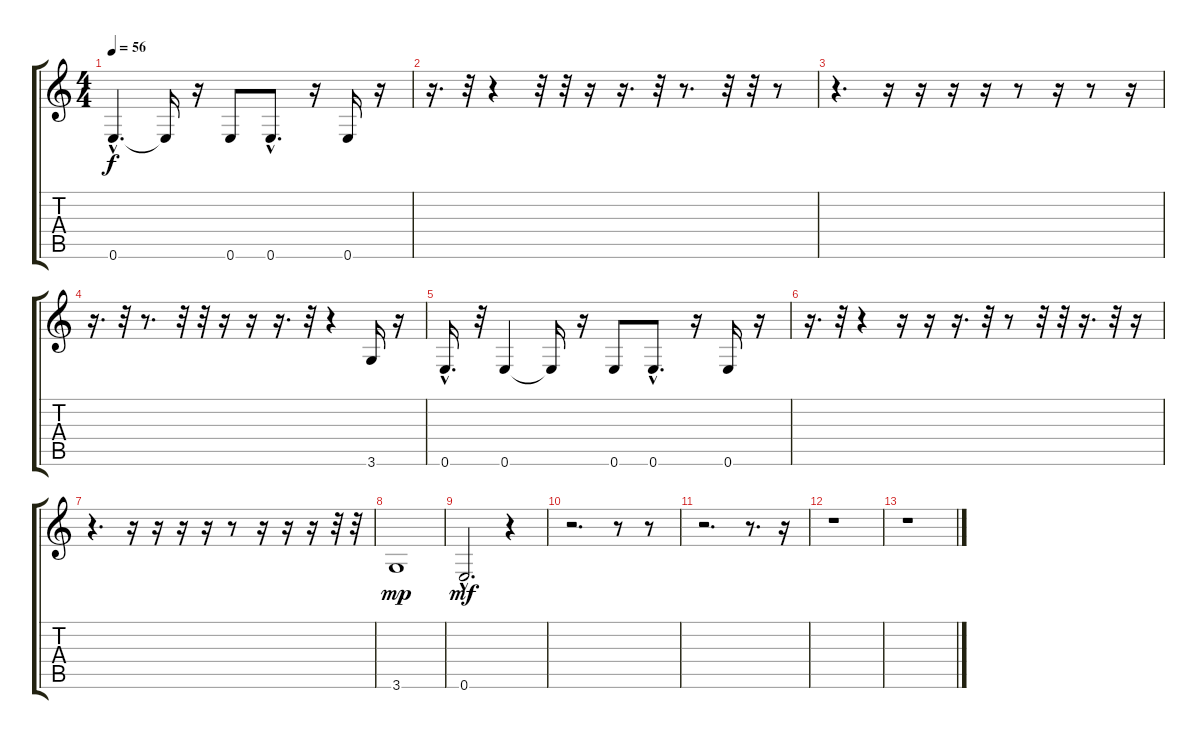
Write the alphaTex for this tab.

\track "" {instrument acousticbass}
\staff {score tabs}
\tuning (E4 B3 G3 D3 A2 E2) {hide}
\ts (4 4)
\tempo 56
\clef g2
\ks c
0.6{hac}.4{d dy f} 0.6{t}.16 r.16 0.6.8 0.6{hac}.8{d} r.16 0.6.16 r.16 |
r.16{d} r.32 r.4 r.32 r.32 r.16 r.16{d} r.32 r.8{d} r.32 r.32 r.8 |
r.4{d} r.16 r.16 r.16 r.16 r.8 r.16 r.8 r.16 |
r.16{d} r.32 r.8{d} r.32 r.32 r.16 r.16 r.16{d} r.32 r.4 3.6.16 r.16 |
0.6{hac}.16{d} r.32 0.6.4 0.6{t}.16 r.16 0.6.8 0.6{hac}.8{d} r.16 0.6.16 r.16 |
r.16{d} r.32 r.4 r.16 r.16 r.16{d} r.32 r.8 r.32 r.32 r.16{d} r.32 r.16 |
r.4{d} r.16 r.16 r.16 r.16 r.8 r.16 r.16 r.16 r.32 r.32 |
3.6.1{dy mp} |
0.6{hac}.2{d dy mf} r.4 |
r.2{d} r.8 r.8 |
r.2{d} r.8{d} r.16 |
r.1 |
r.1
